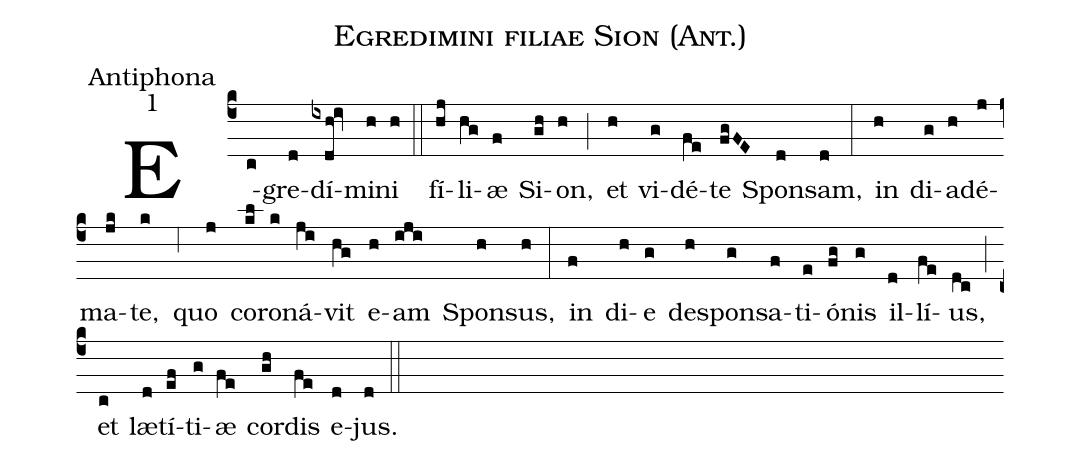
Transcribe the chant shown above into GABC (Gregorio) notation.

name:Egredimini filiae Sion (Ant.);
office-part:Antiphona;
mode:1;
%%
(c4) E(c)gre(d)dí(ixdh!iv)mi(h)ni(h) (::) fí(hj)li(hg)æ(f) Si(gh)on,(h) (;) et(h) vi(g)dé(fe)te(fgFE) Spon(d)sam,(d) (:) in(h) di(g)a(h)dé(j)ma(jk)te,(k) (;6) quo(j) co(kl)ro(k)ná(ji)vit(hg) e(h)am(iji) Spon(h)sus,(h) (:) in(f) di(h)e(g) de(h)spon(g)sa(f)ti(e)ó(fg)nis(g) il(d)lí(fe)us,(dc) (;) et(c) læ(d)tí(ef)ti(g)æ(fe) cor(gh)dis(fe) e(d)jus.(d) (::)
